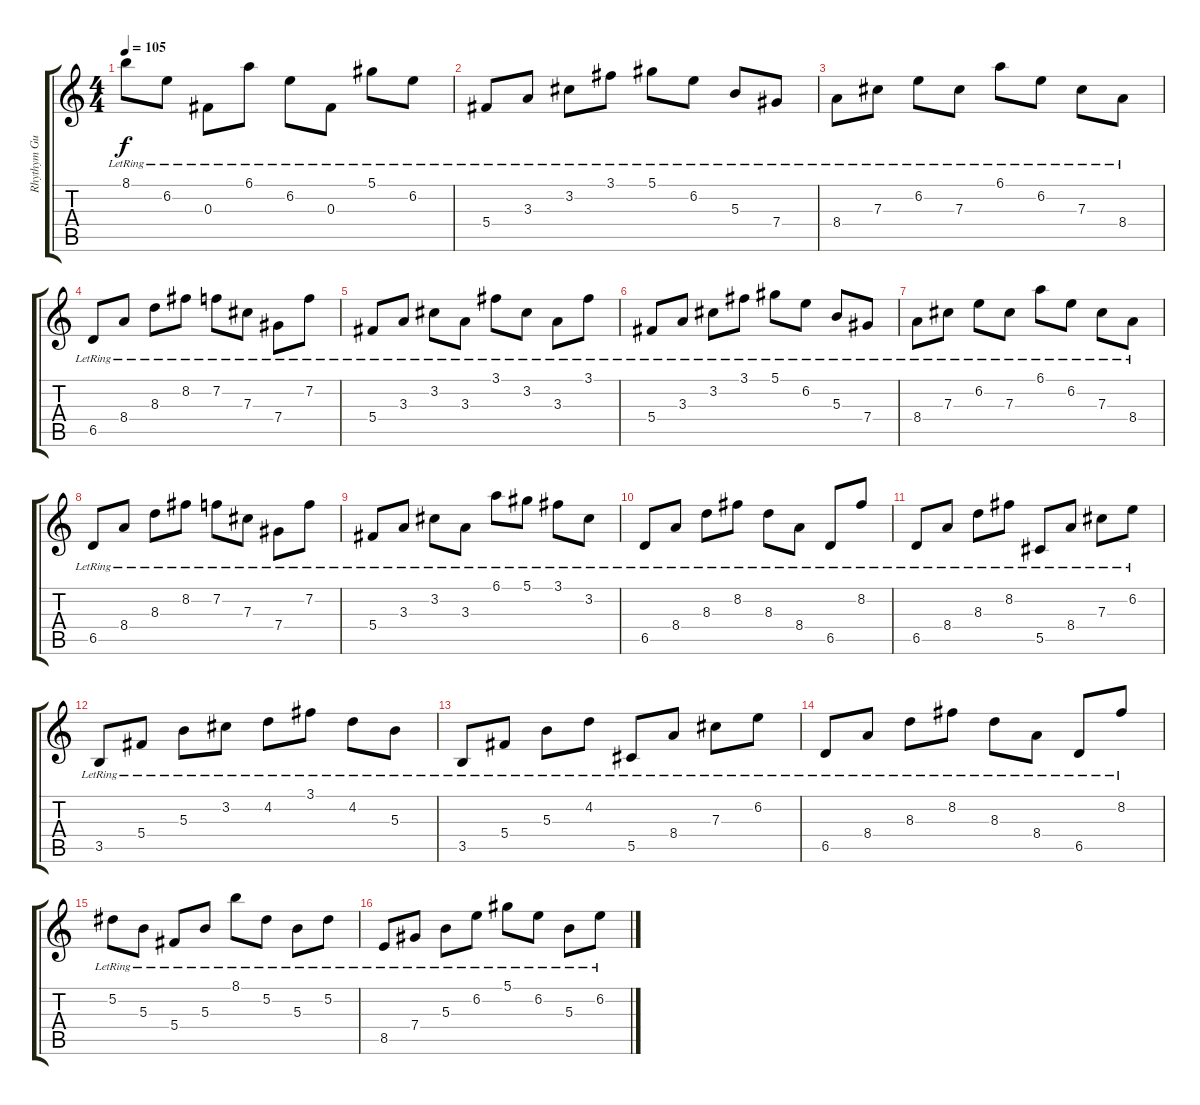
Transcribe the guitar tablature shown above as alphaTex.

\track ("Rhythym Guitar" "Rhythym Gu") {instrument acousticguitarsteel}
\staff {score tabs}
\tuning (Eb4 Bb3 Gb3 Db3 Ab2 Eb2) {hide}
\ts (4 4)
\tempo 105
\clef g2
\ks c
8.1{lr}.8{dy f} 6.2{lr}.8 0.3{lr}.8 6.1{lr}.8 6.2{lr}.8 0.3{lr}.8 5.1{lr}.8 6.2{lr}.8 |
5.4{lr}.8 3.3{lr}.8 3.2{lr}.8 3.1{lr}.8 5.1{lr}.8 6.2{lr}.8 5.3{lr}.8 7.4{lr}.8 |
8.4{lr}.8 7.3{lr}.8 6.2{lr}.8 7.3{lr}.8 6.1{lr}.8 6.2{lr}.8 7.3{lr}.8 8.4{lr}.8 |
6.5{lr}.8 8.4{lr}.8 8.3{lr}.8 8.2{lr}.8 7.2{lr}.8 7.3{lr}.8 7.4{lr}.8 7.2{lr}.8 |
5.4{lr}.8 3.3{lr}.8 3.2{lr}.8 3.3{lr}.8 3.1{lr}.8 3.2{lr}.8 3.3{lr}.8 3.1{lr}.8 |
5.4{lr}.8 3.3{lr}.8 3.2{lr}.8 3.1{lr}.8 5.1{lr}.8 6.2{lr}.8 5.3{lr}.8 7.4{lr}.8 |
8.4{lr}.8 7.3{lr}.8 6.2{lr}.8 7.3{lr}.8 6.1{lr}.8 6.2{lr}.8 7.3{lr}.8 8.4{lr}.8 |
6.5{lr}.8 8.4{lr}.8 8.3{lr}.8 8.2{lr}.8 7.2{lr}.8 7.3{lr}.8 7.4{lr}.8 7.2{lr}.8 |
5.4{lr}.8 3.3{lr}.8 3.2{lr}.8 3.3{lr}.8 6.1{lr}.8 5.1{lr}.8 3.1{lr}.8 3.2{lr}.8 |
6.5{lr}.8 8.4{lr}.8 8.3{lr}.8 8.2{lr}.8 8.3{lr}.8 8.4{lr}.8 6.5{lr}.8 8.2{lr}.8 |
6.5{lr}.8 8.4{lr}.8 8.3{lr}.8 8.2{lr}.8 5.5{lr}.8 8.4{lr}.8 7.3{lr}.8 6.2{lr}.8 |
3.5{lr}.8 5.4{lr}.8 5.3{lr}.8 3.2{lr}.8 4.2{lr}.8 3.1{lr}.8 4.2{lr}.8 5.3{lr}.8 |
3.5{lr}.8 5.4{lr}.8 5.3{lr}.8 4.2{lr}.8 5.5{lr}.8 8.4{lr}.8 7.3{lr}.8 6.2{lr}.8 |
6.5{lr}.8 8.4{lr}.8 8.3{lr}.8 8.2{lr}.8 8.3{lr}.8 8.4{lr}.8 6.5{lr}.8 8.2{lr}.8 |
5.2{lr}.8 5.3{lr}.8 5.4{lr}.8 5.3{lr}.8 8.1{lr}.8 5.2{lr}.8 5.3{lr}.8 5.2{lr}.8 |
8.5{lr}.8 7.4{lr}.8 5.3{lr}.8 6.2{lr}.8 5.1{lr}.8 6.2{lr}.8 5.3{lr}.8 6.2{lr}.8
